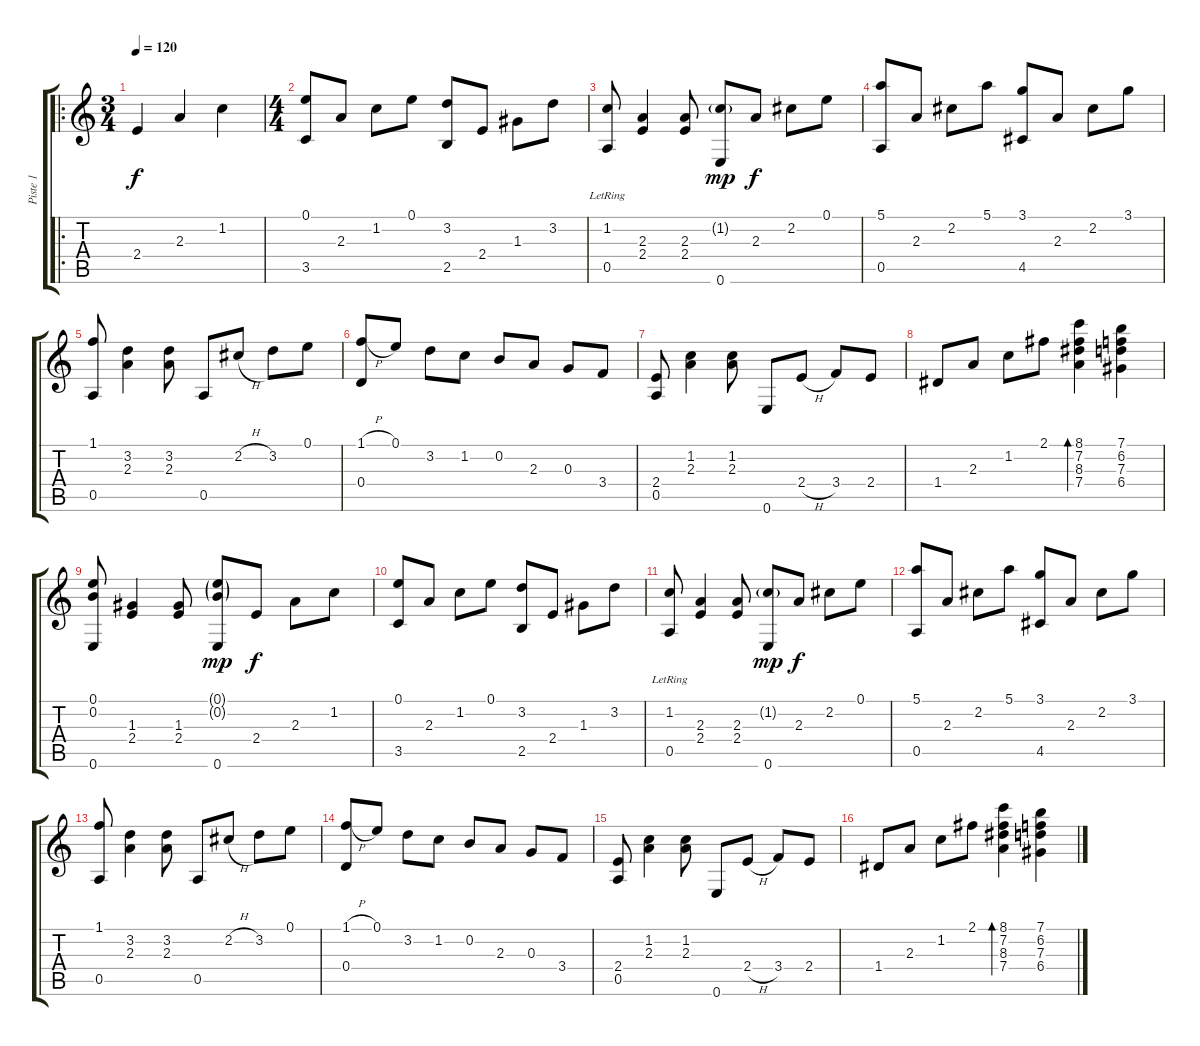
\track ("Piste 1" "Piste 1") {instrument acousticguitarnylon}
\staff {score tabs}
\tuning (E4 B3 G3 D3 A2 E2) {hide}
\ro
\ts (3 4)
\tempo 120
\clef g2
\ks c
2.4.4{dy f instrument acousticguitarnylon} 2.3.4 1.2.4 |
\ts (4 4)
(0.1 3.5).8 2.3.8 1.2.8 0.1.8 (3.2 2.5).8 2.4.8 1.3.8 3.2.8 |
(1.2{lr} 0.5).8 (2.3 2.4).4 (2.3 2.4).8 (1.2{g} 0.6).8{dy mp} 2.3.8{dy f} 2.2.8 0.1.8 |
(5.1 0.5).8 2.3.8 2.2.8 5.1.8 (3.1 4.5).8 2.3.8 2.2.8 3.1.8 |
(1.1 0.5).8 (3.2 2.3).4 (3.2 2.3).8 0.5.8 2.2{h}.8 3.2.8 0.1.8 |
(1.1{h} 0.4).8 0.1.8 3.2.8 1.2.8 0.2.8 2.3.8 0.3.8 3.4.8 |
(2.4 0.5).8 (1.2 2.3).4 (1.2 2.3).8 0.6.8 2.4{h}.8 3.4.8 2.4.8 |
1.4.8 2.3.8 1.2.8 2.1.8 (8.1 7.2 8.3 7.4).4{bd 240} (7.1 6.2 7.3 6.4).4 |
(0.1 0.2 0.6).8 (1.3 2.4).4 (1.3 2.4).8 (0.1{g} 0.2{g} 0.6).8{dy mp} 2.4.8{dy f} 2.3.8 1.2.8 |
(0.1 3.5).8 2.3.8 1.2.8 0.1.8 (3.2 2.5).8 2.4.8 1.3.8 3.2.8 |
(1.2{lr} 0.5).8 (2.3 2.4).4 (2.3 2.4).8 (1.2{g} 0.6).8{dy mp} 2.3.8{dy f} 2.2.8 0.1.8 |
(5.1 0.5).8 2.3.8 2.2.8 5.1.8 (3.1 4.5).8 2.3.8 2.2.8 3.1.8 |
(1.1 0.5).8 (3.2 2.3).4 (3.2 2.3).8 0.5.8 2.2{h}.8 3.2.8 0.1.8 |
(1.1{h} 0.4).8 0.1.8 3.2.8 1.2.8 0.2.8 2.3.8 0.3.8 3.4.8 |
(2.4 0.5).8 (1.2 2.3).4 (1.2 2.3).8 0.6.8 2.4{h}.8 3.4.8 2.4.8 |
1.4.8 2.3.8 1.2.8 2.1.8 (8.1 7.2 8.3 7.4).4{bd 120} (7.1 6.2 7.3 6.4).4
